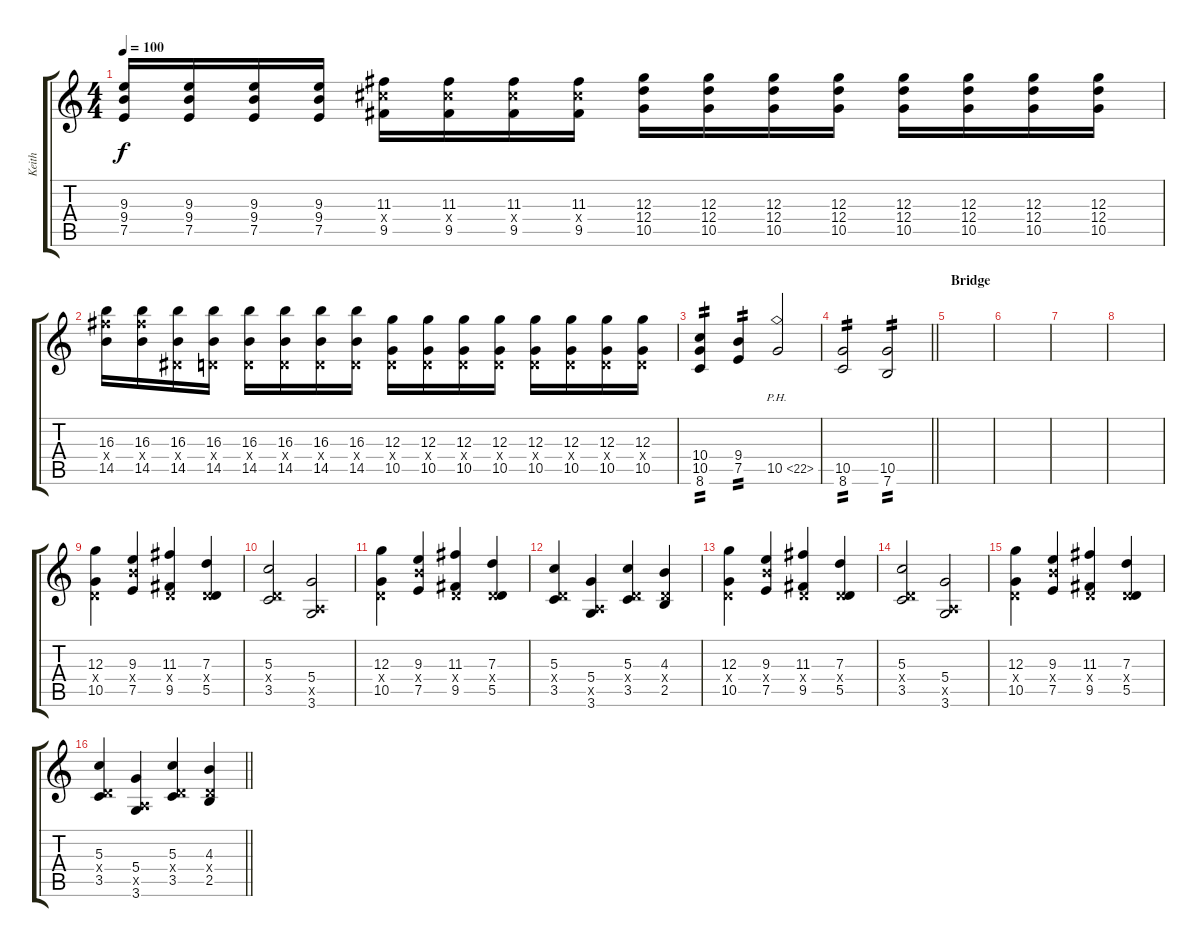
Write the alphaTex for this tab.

\track ("Keith" "Keith") {instrument distortionguitar}
\staff {score tabs}
\tuning (E4 B3 G3 D3 A2 E2) {hide}
\ts (4 4)
\tempo 100
\clef g2
\ks c
(9.3 9.4 7.5).16{dy f} (9.3 9.4 7.5).16 (9.3 9.4 7.5).16 (9.3 9.4 7.5).16 (11.3 11.4{x} 9.5).16 (11.3 11.4{x} 9.5).16 (11.3 11.4{x} 9.5).16 (11.3 11.4{x} 9.5).16 (12.3 12.4 10.5).16 (12.3 12.4 10.5).16 (12.3 12.4 10.5).16 (12.3 12.4 10.5).16 (12.3 12.4 10.5).16 (12.3 12.4 10.5).16 (12.3 12.4 10.5).16 (12.3 12.4 10.5).16 |
(16.3 16.4{x} 14.5).16 (16.3 16.4{x} 14.5).16 (16.3 1.4{x} 14.5).16 (16.3 0.4{x} 14.5).16 (16.3 0.4{x} 14.5).16 (16.3 0.4{x} 14.5).16 (16.3 0.4{x} 14.5).16 (16.3 0.4{x} 14.5).16 (12.3 0.4{x} 10.5).16 (12.3 0.4{x} 10.5).16 (12.3 0.4{x} 10.5).16 (12.3 0.4{x} 10.5).16 (12.3 0.4{x} 10.5).16 (12.3 0.4{x} 10.5).16 (12.3 0.4{x} 10.5).16 (12.3 0.4{x} 10.5).16 |
(10.4 10.5 8.6).4{tp 2} (9.4 7.5).4{tp 2} 10.5{ph 12}.2 |
\barLineRight lightlight
(10.5 8.6).2{tp 2} (10.5 7.6).2{tp 2} |
\section ("" "Bridge")
|
|
|
|
(12.3 0.4{x} 10.5).4 (9.3 9.4{x} 7.5).4 (11.3 0.4{x} 9.5).4 (7.3 0.4{x} 5.5).4 |
(5.3 0.4{x} 3.5).2 (5.4 0.5{x} 3.6).2 |
(12.3 0.4{x} 10.5).4 (9.3 9.4{x} 7.5).4 (11.3 0.4{x} 9.5).4 (7.3 0.4{x} 5.5).4 |
(5.3 0.4{x} 3.5).4 (5.4 0.5{x} 3.6).4 (5.3 0.4{x} 3.5).4 (4.3 0.4{x} 2.5).4 |
(12.3 0.4{x} 10.5).4 (9.3 9.4{x} 7.5).4 (11.3 0.4{x} 9.5).4 (7.3 0.4{x} 5.5).4 |
(5.3 0.4{x} 3.5).2 (5.4 0.5{x} 3.6).2 |
(12.3 0.4{x} 10.5).4 (9.3 9.4{x} 7.5).4 (11.3 0.4{x} 9.5).4 (7.3 0.4{x} 5.5).4 |
\barLineRight lightlight
(5.3 0.4{x} 3.5).4 (5.4 0.5{x} 3.6).4 (5.3 0.4{x} 3.5).4 (4.3 0.4{x} 2.5).4
